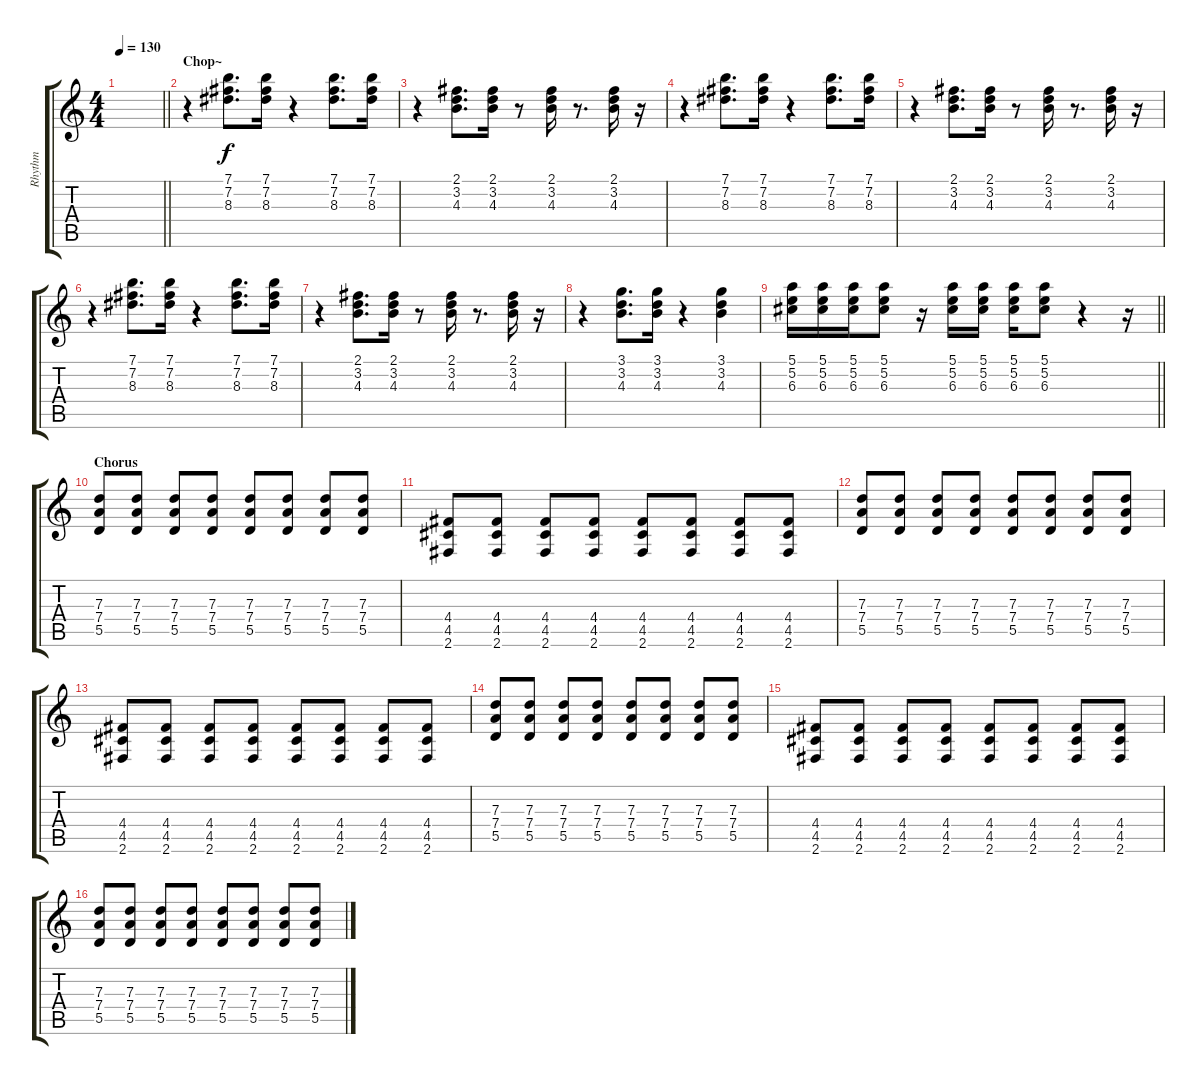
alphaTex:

\track ("Rhythm" "Rhythm") {instrument distortionguitar}
\staff {score tabs}
\tuning (E4 B3 G3 D3 A2 E2) {hide}
\ts (4 4)
\tempo 130
\clef g2
\barLineRight lightlight
\ks c
|
\section ("" "Chop~")
r.4 (7.1 7.2 8.3).8{d} (7.1 7.2 8.3).16 r.4 (7.1 7.2 8.3).8{d} (7.1 7.2 8.3).16 |
r.4 (2.1 3.2 4.3).8{d} (2.1 3.2 4.3).16 r.8 (2.1 3.2 4.3).16 r.8{d} (2.1 3.2 4.3).16 r.16 |
r.4 (7.1 7.2 8.3).8{d} (7.1 7.2 8.3).16 r.4 (7.1 7.2 8.3).8{d} (7.1 7.2 8.3).16 |
r.4 (2.1 3.2 4.3).8{d} (2.1 3.2 4.3).16 r.8 (2.1 3.2 4.3).16 r.8{d} (2.1 3.2 4.3).16 r.16 |
r.4 (7.1 7.2 8.3).8{d} (7.1 7.2 8.3).16 r.4 (7.1 7.2 8.3).8{d} (7.1 7.2 8.3).16 |
r.4 (2.1 3.2 4.3).8{d} (2.1 3.2 4.3).16 r.8 (2.1 3.2 4.3).16 r.8{d} (2.1 3.2 4.3).16 r.16 |
r.4 (3.1 3.2 4.3).8{d} (3.1 3.2 4.3).16 r.4 (3.1 3.2 4.3).4 |
\barLineRight lightlight
(5.1 5.2 6.3).16 (5.1 5.2 6.3).16 (5.1 5.2 6.3).16 (5.1 5.2 6.3).8 r.16 (5.1 5.2 6.3).16 (5.1 5.2 6.3).16 (5.1 5.2 6.3).16 (5.1 5.2 6.3).8 r.4 r.16 |
\section ("" "Chorus")
(7.3 7.4 5.5).8 (7.3 7.4 5.5).8 (7.3 7.4 5.5).8 (7.3 7.4 5.5).8 (7.3 7.4 5.5).8 (7.3 7.4 5.5).8 (7.3 7.4 5.5).8 (7.3 7.4 5.5).8 |
(4.4 4.5 2.6).8 (4.4 4.5 2.6).8 (4.4 4.5 2.6).8 (4.4 4.5 2.6).8 (4.4 4.5 2.6).8 (4.4 4.5 2.6).8 (4.4 4.5 2.6).8 (4.4 4.5 2.6).8 |
(7.3 7.4 5.5).8 (7.3 7.4 5.5).8 (7.3 7.4 5.5).8 (7.3 7.4 5.5).8 (7.3 7.4 5.5).8 (7.3 7.4 5.5).8 (7.3 7.4 5.5).8 (7.3 7.4 5.5).8 |
(4.4 4.5 2.6).8 (4.4 4.5 2.6).8 (4.4 4.5 2.6).8 (4.4 4.5 2.6).8 (4.4 4.5 2.6).8 (4.4 4.5 2.6).8 (4.4 4.5 2.6).8 (4.4 4.5 2.6).8 |
(7.3 7.4 5.5).8 (7.3 7.4 5.5).8 (7.3 7.4 5.5).8 (7.3 7.4 5.5).8 (7.3 7.4 5.5).8 (7.3 7.4 5.5).8 (7.3 7.4 5.5).8 (7.3 7.4 5.5).8 |
(4.4 4.5 2.6).8 (4.4 4.5 2.6).8 (4.4 4.5 2.6).8 (4.4 4.5 2.6).8 (4.4 4.5 2.6).8 (4.4 4.5 2.6).8 (4.4 4.5 2.6).8 (4.4 4.5 2.6).8 |
(7.3 7.4 5.5).8 (7.3 7.4 5.5).8 (7.3 7.4 5.5).8 (7.3 7.4 5.5).8 (7.3 7.4 5.5).8 (7.3 7.4 5.5).8 (7.3 7.4 5.5).8 (7.3 7.4 5.5).8
